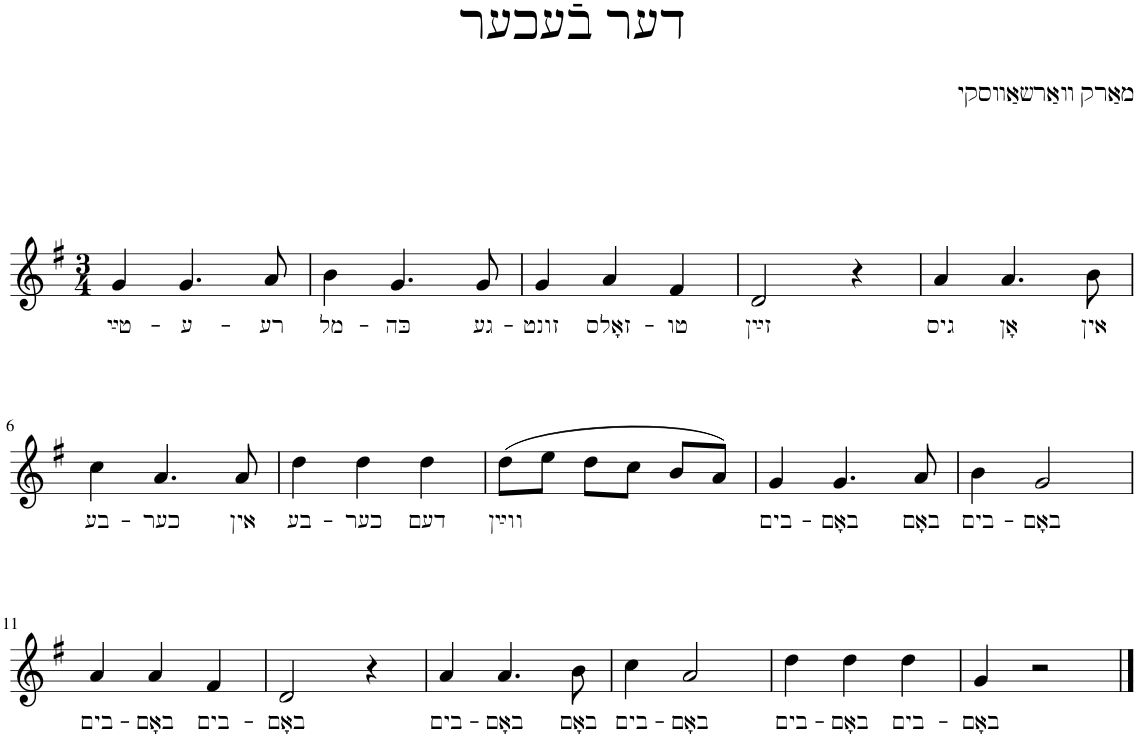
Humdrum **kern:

**kern	**text
*part1	*part1
*staff1	*staff1
*I"Piano	*
*I'Pno.	*
*clefG2	*
*k[f#]	*
*M3/4	*
=1	=1
!	!LO:LY:b
4g/	טײַ-
!	!LO:LY:b
4.g/	-ע-
!	!LO:LY:b
8a/	-רע
=2	=2
!	!LO:LY:b
4b\	מל-
!	!LO:LY:b
4.g/	-כּה
!	!LO:LY:b
8g/	גע-
=3	=3
!	!LO:LY:b
4g/	-זונט
!	!LO:LY:b
4a/	זאָלס-
!	!LO:LY:b
4f#/	-טו
=4	=4
!	!LO:LY:b
2d/	זײַן
4r	.
=5	=5
!	!LO:LY:b
4a/	גיס
!	!LO:LY:b
4.a/	אָן
!	!LO:LY:b
8b\	אין
!!LO:LB:g=z
=6	=6
!	!LO:LY:b
4cc\	בע-
!	!LO:LY:b
4.a/	-כער
!	!LO:LY:b
8a/	אין
=7	=7
!	!LO:LY:b
4dd\	בע-
!	!LO:LY:b
4dd\	-כער
!	!LO:LY:b
4dd\	דעם
=8	=8
!	!LO:LY:b
(8dd\L	ווײַן
8ee\J	.
8dd\L	.
8cc\J	.
8b/L	.
8a/J)	.
=9	=9
!	!LO:LY:b
4g/	בים-
!	!LO:LY:b
4.g/	-באָם
!	!LO:LY:b
8a/	באָם
=10	=10
!	!LO:LY:b
4b\	בים-
!	!LO:LY:b
2g/	-באָם
!!LO:LB:g=z
=11	=11
!	!LO:LY:b
4a/	בים-
!	!LO:LY:b
4a/	-באָם
!	!LO:LY:b
4f#/	בים-
=12	=12
!	!LO:LY:b
2d/	-באָם
4r	.
=13	=13
!	!LO:LY:b
4a/	בים-
!	!LO:LY:b
4.a/	-באָם
!	!LO:LY:b
8b\	באָם
=14	=14
!	!LO:LY:b
4cc\	בים-
!	!LO:LY:b
2a/	-באָם
=15	=15
!	!LO:LY:b
4dd\	בים-
!	!LO:LY:b
4dd\	-באָם
!	!LO:LY:b
4dd\	בים-
=16	=16
!	!LO:LY:b
4g/	-באָם
2r	.
==	==
*-	*-
